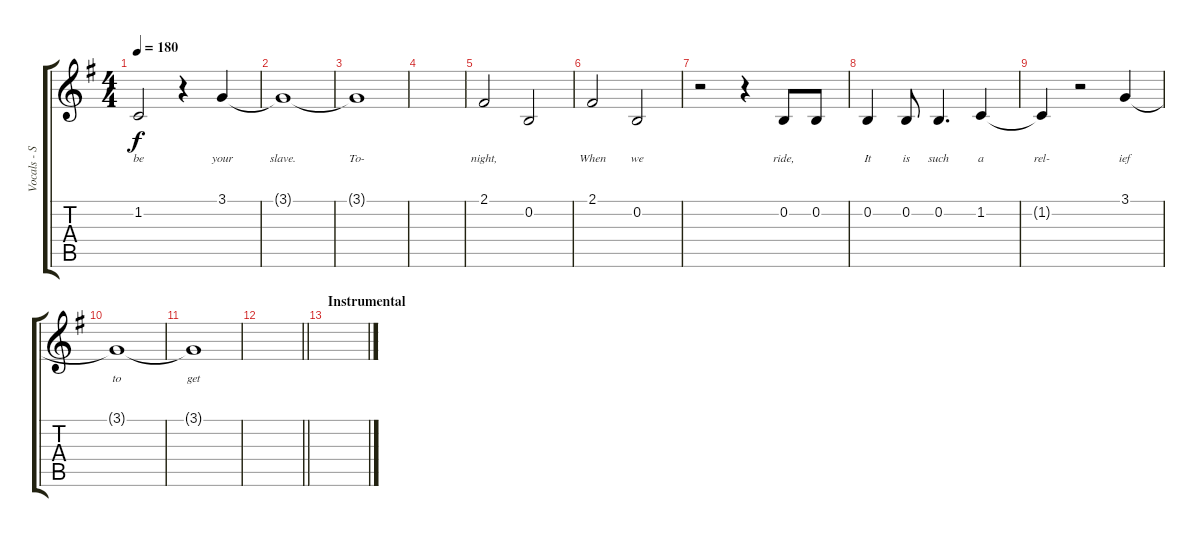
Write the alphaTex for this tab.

\track ("Vocals - Simon Neil" "Vocals - S") {instrument altosax}
\staff {score tabs}
\tuning (E4 B3 G3 D3 A2 E2) {hide}
\ts (4 4)
\tempo 180
\clef g2
\ks eminor
1.2{t}.2{lyrics (0 "be") lyrics (1 "") lyrics (2 "") lyrics (3 "") lyrics (4 "") dy f} r.4 3.1.4{lyrics (0 "your") lyrics (1 "") lyrics (2 "") lyrics (3 "") lyrics (4 "")} |
3.1{t}.1{lyrics (0 "slave.") lyrics (1 "") lyrics (2 "") lyrics (3 "") lyrics (4 "")} |
3.1{t}.1{lyrics (0 "To-") lyrics (1 "") lyrics (2 "") lyrics (3 "") lyrics (4 "")} |
|
2.1.2{lyrics (0 "night,") lyrics (1 "") lyrics (2 "") lyrics (3 "") lyrics (4 "")} 0.2.2{lyrics (0 "") lyrics (1 "") lyrics (2 "") lyrics (3 "") lyrics (4 "")} |
2.1.2{lyrics (0 "When") lyrics (1 "") lyrics (2 "") lyrics (3 "") lyrics (4 "")} 0.2.2{lyrics (0 "we") lyrics (1 "") lyrics (2 "") lyrics (3 "") lyrics (4 "")} |
r.2 r.4 0.2.8{lyrics (0 "ride,") lyrics (1 "") lyrics (2 "") lyrics (3 "") lyrics (4 "")} 0.2.8{lyrics (0 "") lyrics (1 "") lyrics (2 "") lyrics (3 "") lyrics (4 "")} |
0.2.4{lyrics (0 "It") lyrics (1 "") lyrics (2 "") lyrics (3 "") lyrics (4 "")} 0.2.8{lyrics (0 "is") lyrics (1 "") lyrics (2 "") lyrics (3 "") lyrics (4 "")} 0.2.4{d lyrics (0 "such") lyrics (1 "") lyrics (2 "") lyrics (3 "") lyrics (4 "")} 1.2.4{lyrics (0 "a") lyrics (1 "") lyrics (2 "") lyrics (3 "") lyrics (4 "")} |
1.2{t}.4{lyrics (0 "rel-") lyrics (1 "") lyrics (2 "") lyrics (3 "") lyrics (4 "")} r.2 3.1.4{lyrics (0 "ief") lyrics (1 "") lyrics (2 "") lyrics (3 "") lyrics (4 "")} |
3.1{t}.1{lyrics (0 "to") lyrics (1 "") lyrics (2 "") lyrics (3 "") lyrics (4 "")} |
3.1{t}.1{lyrics (0 "get") lyrics (1 "") lyrics (2 "") lyrics (3 "") lyrics (4 "")} |
\barLineRight lightlight
|
\section ("" "Instrumental")
